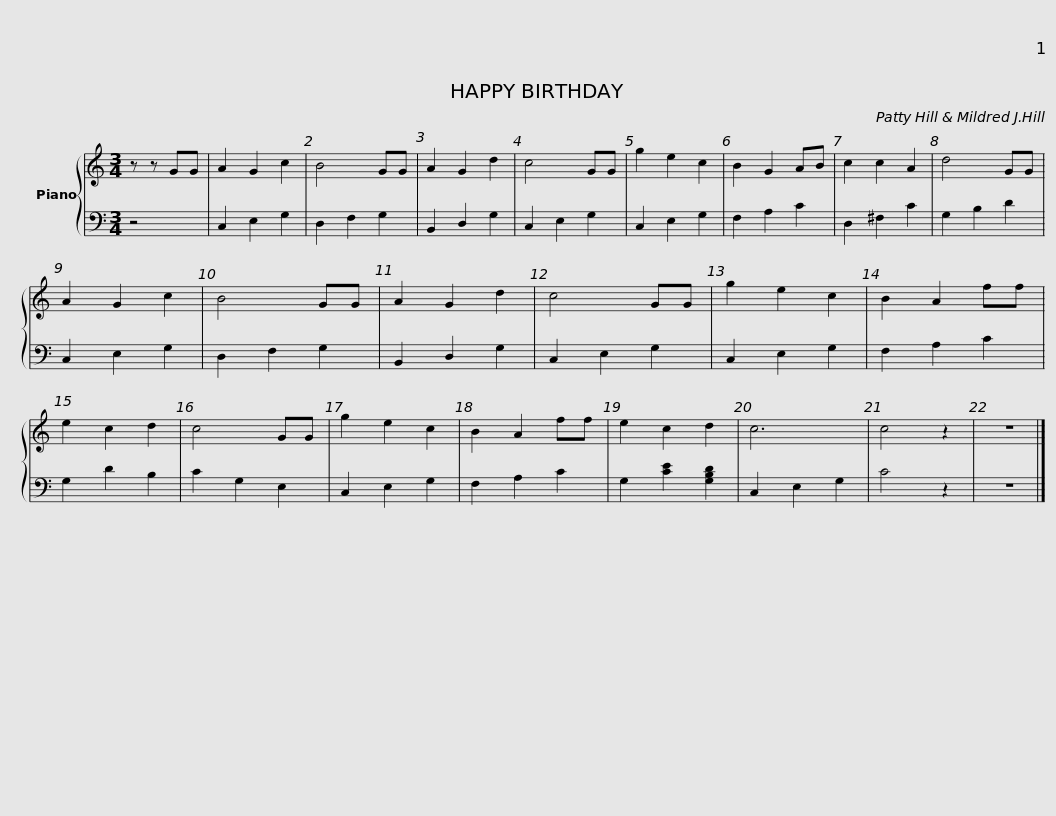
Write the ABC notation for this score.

X:1
%%score { 1 | 2 }
L:1/8
M:3/4
I:linebreak $
K:C
V:1 treble
V:2 bass
V:1
 z z GG | A2 G2 c2 | B4 GG | A2 G2 d2 | c4 GG |$ %5
 g2 e2 c2 | B2 G2 AB | c2 c2 A2 | d4 GG | A2 G2 c2 |$ %10
 B4 GG | A2 G2 d2 | c4 GG | g2 e2 c2 | B2 A2 ff |$ %15
 e2 c2 d2 | c4 GG | g2 e2 c2 | B2 A2 ff | e2 c2 d2 | %20
 c6 | c4 z2 | z6 |] %23
V:2
 z4 | C,2 E,2 G,2 | D,2 F,2 G,2 | B,,2 D,2 G,2 | C,2 E,2 G,2 |$ %5
 C,2 E,2 G,2 | F,2 A,2 C2 | D,2 ^F,2 C2 | G,2 B,2 D2 | C,2 E,2 G,2 |$ %10
 D,2 F,2 G,2 | B,,2 D,2 G,2 | C,2 E,2 G,2 | C,2 E,2 G,2 | F,2 A,2 C2 |$ %15
 G,2 D2 B,2 | C2 G,2 E,2 | C,2 E,2 G,2 | F,2 A,2 C2 | G,2 [CE]2 [G,B,D]2 | %20
 C,2 E,2 G,2 | C4 z2 | z6 |] %23
